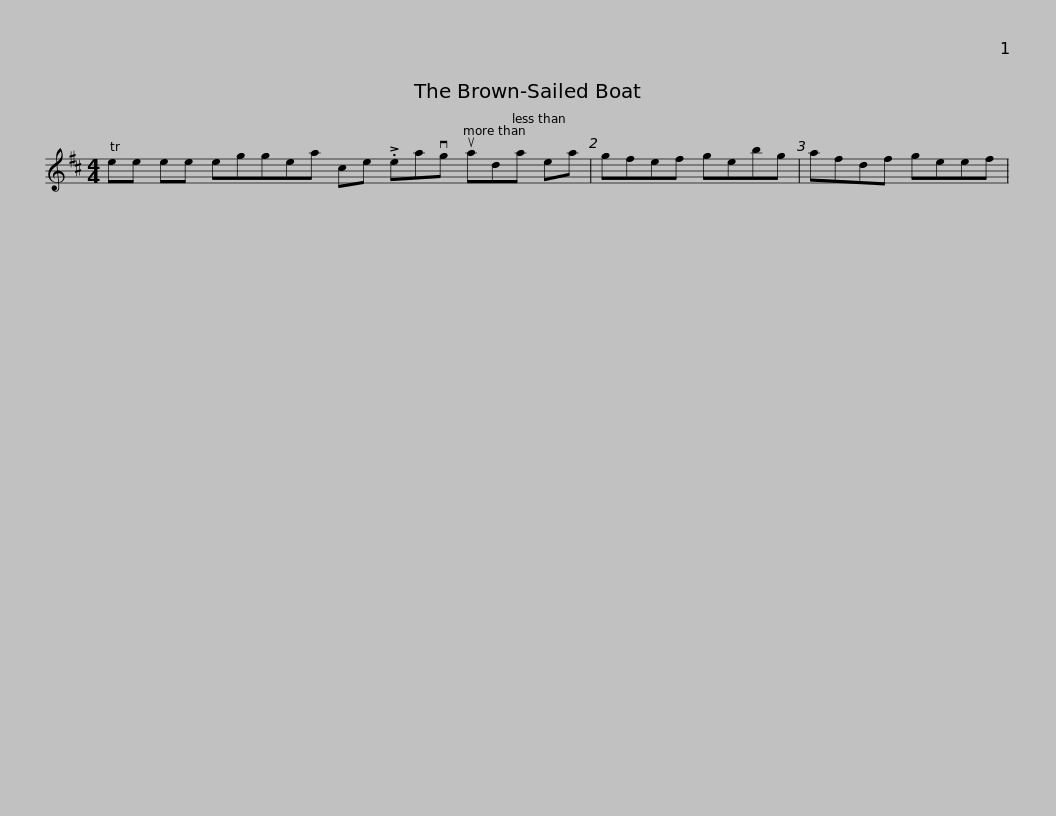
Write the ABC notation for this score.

X:1
L:1/8
M:4/4
I:linebreak $
K:D
V:1 treble
V:1
 Tee ee eggea ce !>!.eavg uada ea | gfef gebg | afdf geef | %3
